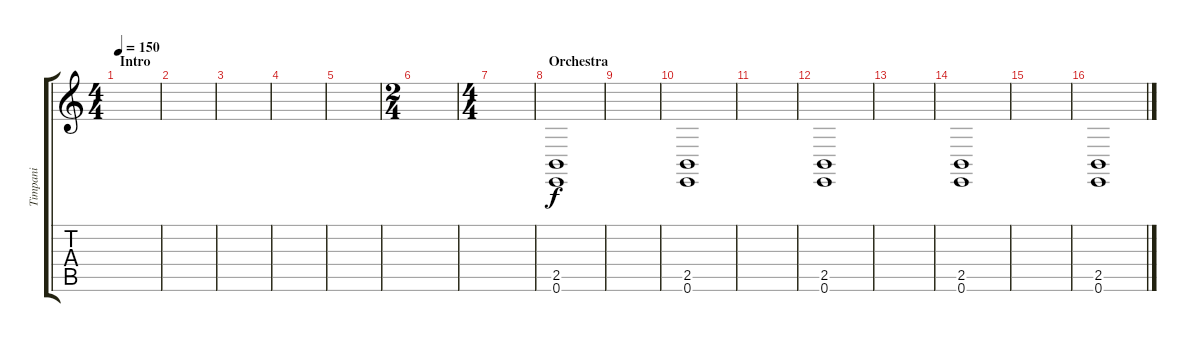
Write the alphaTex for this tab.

\track ("Timpani" "Timpani") {instrument timpani}
\staff {score tabs}
\tuning (E4 B3 G3 D3 A2 E2) {hide}
\ts (4 4)
\section ("" "Intro")
\tempo 150
\clef g2
\ks c
|
|
|
|
|
\ts (2 4)
|
\ts (4 4)
|
\section ("" "Orchestra")
(2.5 0.6).1 |
|
(2.5 0.6).1 |
|
(2.5 0.6).1 |
|
(2.5 0.6).1 |
|
(2.5 0.6).1
